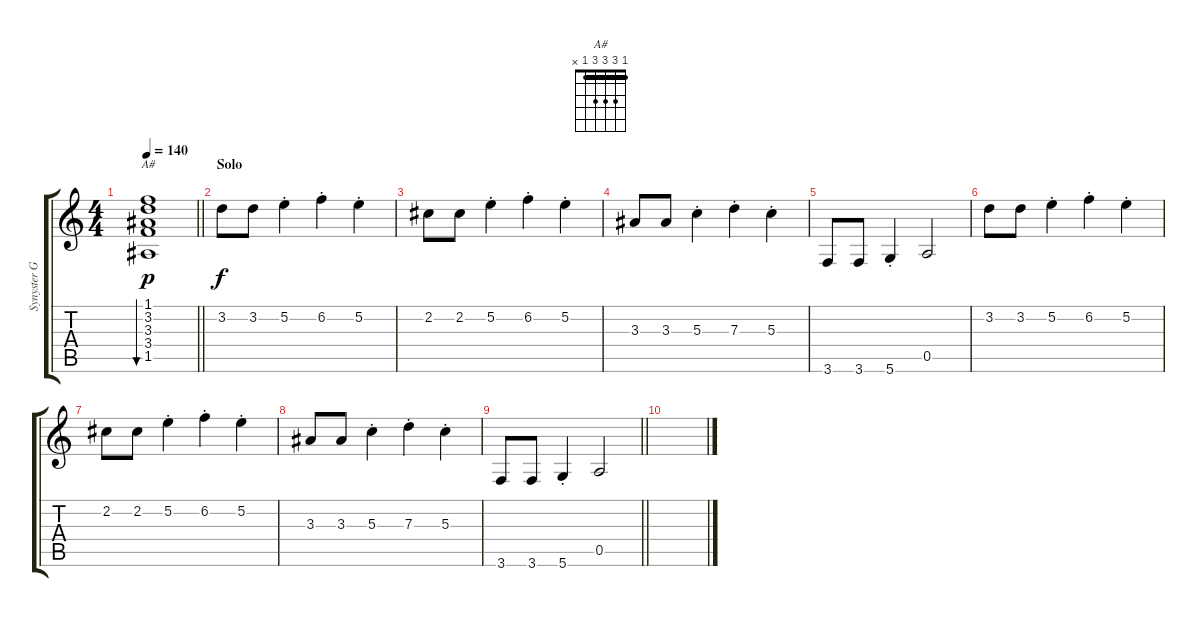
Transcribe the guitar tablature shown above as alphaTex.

\track ("Synyster Gates" "Synyster G") {instrument acousticguitarsteel}
\staff {score tabs}
\tuning (E4 B3 G3 D3 A2 D2) {hide}
\chord ("A#" 1 3 3 3 1 x) {barre 1}
\ts (4 4)
\tempo 140
\clef g2
\barLineRight lightlight
\ks c
(1.1 3.2 3.3 3.4 1.5).1{bu 60 ch "A#" dy p} |
\section ("" "Solo")
3.2.8{dy f instrument churchorgan} 3.2.8 5.2{st}.4 6.2{st}.4 5.2{st}.4 |
2.2.8 2.2.8 5.2{st}.4 6.2{st}.4 5.2{st}.4 |
3.3.8 3.3.8 5.3{st}.4 7.3{st}.4 5.3{st}.4 |
3.6.8 3.6.8 5.6{st}.4 0.5.2 |
3.2.8 3.2.8 5.2{st}.4 6.2{st}.4 5.2{st}.4 |
2.2.8 2.2.8 5.2{st}.4 6.2{st}.4 5.2{st}.4 |
3.3.8 3.3.8 5.3{st}.4 7.3{st}.4 5.3{st}.4 |
\barLineRight lightlight
3.6.8 3.6.8 5.6{st}.4 0.5.2 |
\section ("" "")
